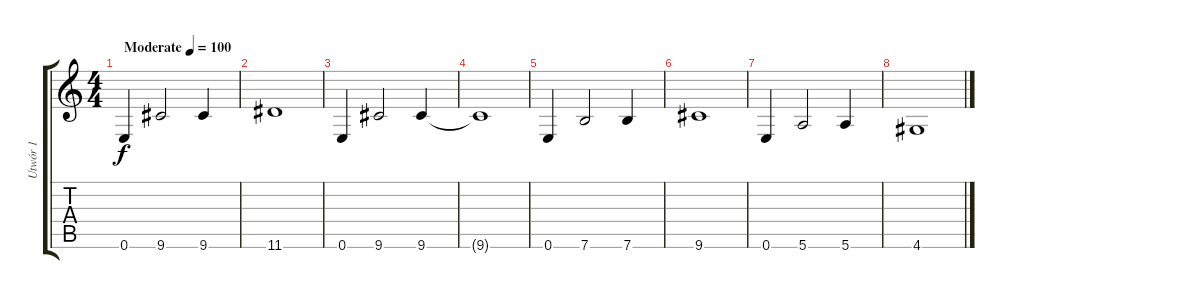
\track ("Utwór 1" "Utwór 1") {instrument electricguitarjazz}
\staff {score tabs}
\tuning (E4 B3 G3 D3 A2 E2) {hide}
\ts (4 4)
\tempo (100 "Moderate")
\clef g2
\ks c
0.6.4{dy f instrument electricguitarjazz} 9.6.2 9.6.4 |
11.6.1 |
0.6.4 9.6.2 9.6.4 |
9.6{t}.1 |
0.6.4 7.6.2 7.6.4 |
9.6.1 |
0.6.4 5.6.2 5.6.4 |
4.6.1
